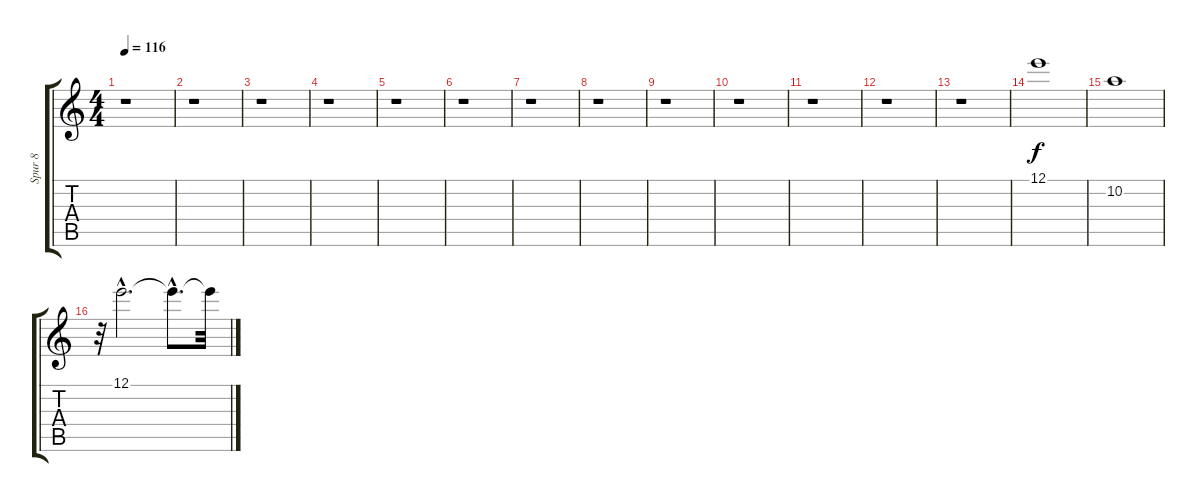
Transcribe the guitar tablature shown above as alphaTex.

\track ("Spur 8" "Spur 8") {instrument distortionguitar}
\staff {score tabs}
\tuning (E4 B3 G3 D3 A2 E2) {hide}
\ts (4 4)
\tempo 116
\clef g2
\ks c
r.1{dy f} |
r.1 |
r.1 |
r.1 |
r.1 |
r.1 |
r.1 |
r.1 |
r.1 |
r.1 |
r.1 |
r.1 |
r.1 |
12.1.1 |
10.2.1 |
r.32 12.1{hac}.2{d} 12.1{hac t}.8{d} 12.1{t}.32
